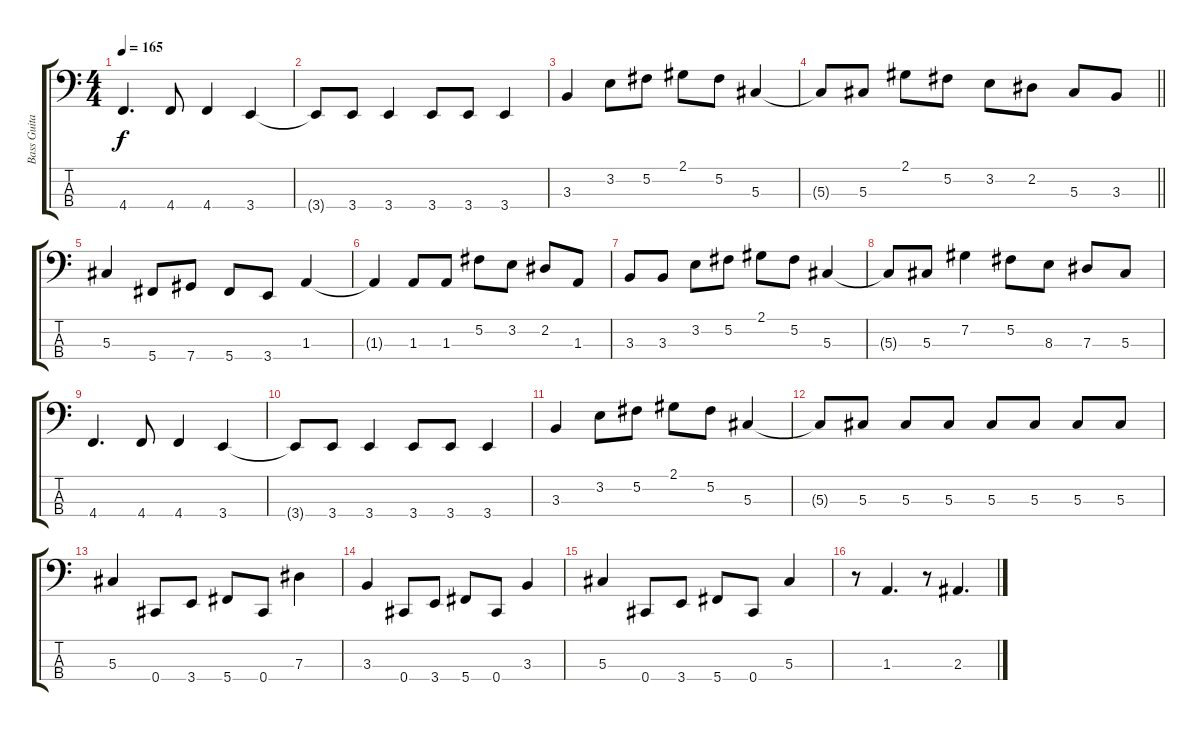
\track ("Bass Guitar" "Bass Guita") {instrument electricbasspick}
\staff {score tabs}
\tuning (Gb2 Db2 Ab1 Db1) {hide}
\ts (4 4)
\tempo 165
\clef f4
\ks c
4.4.4{d dy f} 4.4.8 4.4.4 3.4.4 |
3.4{t}.8 3.4.8 3.4.4 3.4.8 3.4.8 3.4.4 |
3.3.4 3.2.8 5.2.8 2.1.8 5.2.8 5.3.4 |
\barLineRight lightlight
5.3{t}.8 5.3.8 2.1.8 5.2.8 3.2.8 2.2.8 5.3.8 3.3.8 |
5.3.4 5.4.8 7.4.8 5.4.8 3.4.8 1.3.4 |
1.3{t}.4 1.3.8 1.3.8 5.2.8 3.2.8 2.2.8 1.3.8 |
3.3.8 3.3.8 3.2.8 5.2.8 2.1.8 5.2.8 5.3.4 |
5.3{t}.8 5.3.8 7.2.4 5.2.8 8.3.8 7.3.8 5.3.8 |
4.4.4{d} 4.4.8 4.4.4 3.4.4 |
3.4{t}.8 3.4.8 3.4.4 3.4.8 3.4.8 3.4.4 |
3.3.4 3.2.8 5.2.8 2.1.8 5.2.8 5.3.4 |
5.3{t}.8 5.3.8 5.3.8 5.3.8 5.3.8 5.3.8 5.3.8 5.3.8 |
5.3.4 0.4.8 3.4.8 5.4.8 0.4.8 7.3.4 |
3.3.4 0.4.8 3.4.8 5.4.8 0.4.8 3.3.4 |
5.3.4 0.4.8 3.4.8 5.4.8 0.4.8 5.3.4 |
r.8 1.3.4{d} r.8 2.3.4{d}
